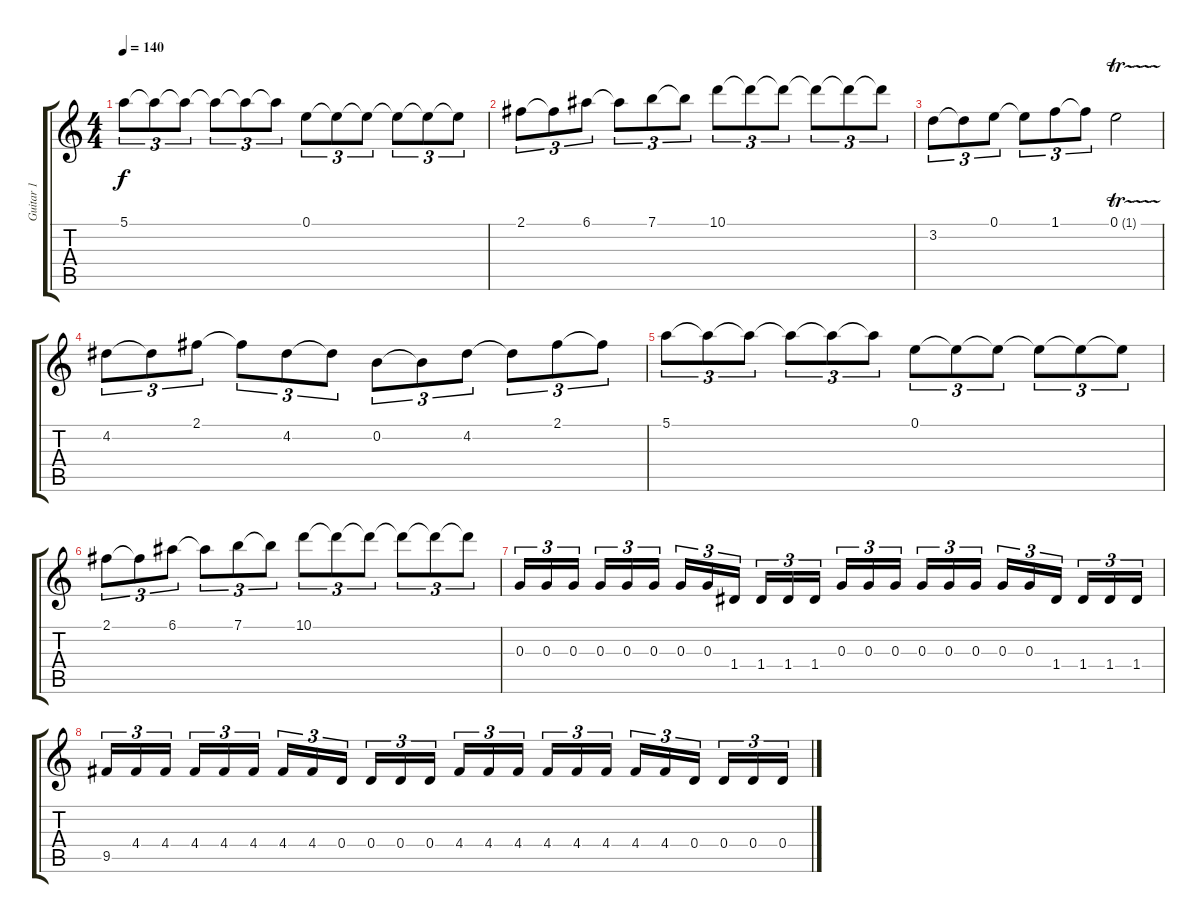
\track ("Guitar 1" "Guitar 1") {instrument distortionguitar}
\staff {score tabs}
\tuning (E4 B3 G3 D3 A2 E2) {hide}
\ts (4 4)
\tempo 140
\clef g2
\ks c
5.1.8{tu (3 2) dy f} 5.1{t}.8{tu (3 2)} 5.1{t}.8{tu (3 2)} 5.1{t}.8{tu (3 2)} 5.1{t}.8{tu (3 2)} 5.1{t}.8{tu (3 2)} 0.1.8{tu (3 2)} 0.1{t}.8{tu (3 2)} 0.1{t}.8{tu (3 2)} 0.1{t}.8{tu (3 2)} 0.1{t}.8{tu (3 2)} 0.1{t}.8{tu (3 2)} |
2.1.8{tu (3 2)} 2.1{t}.8{tu (3 2)} 6.1.8{tu (3 2)} 6.1{t}.8{tu (3 2)} 7.1.8{tu (3 2)} 7.1{t}.8{tu (3 2)} 10.1.8{tu (3 2)} 10.1{t}.8{tu (3 2)} 10.1{t}.8{tu (3 2)} 10.1{t}.8{tu (3 2)} 10.1{t}.8{tu (3 2)} 10.1{t}.8{tu (3 2)} |
3.2.8{tu (3 2)} 3.2{t}.8{tu (3 2)} 0.1.8{tu (3 2)} 0.1{t}.8{tu (3 2)} 1.1.8{tu (3 2)} 1.1{t}.8{tu (3 2)} 0.1{tr (1 32)}.2 |
4.2.8{tu (3 2)} 4.2{t}.8{tu (3 2)} 2.1.8{tu (3 2)} 2.1{t}.8{tu (3 2)} 4.2.8{tu (3 2)} 4.2{t}.8{tu (3 2)} 0.2.8{tu (3 2)} 0.2{t}.8{tu (3 2)} 4.2.8{tu (3 2)} 4.2{t}.8{tu (3 2)} 2.1.8{tu (3 2)} 2.1{t}.8{tu (3 2)} |
5.1.8{tu (3 2)} 5.1{t}.8{tu (3 2)} 5.1{t}.8{tu (3 2)} 5.1{t}.8{tu (3 2)} 5.1{t}.8{tu (3 2)} 5.1{t}.8{tu (3 2)} 0.1.8{tu (3 2)} 0.1{t}.8{tu (3 2)} 0.1{t}.8{tu (3 2)} 0.1{t}.8{tu (3 2)} 0.1{t}.8{tu (3 2)} 0.1{t}.8{tu (3 2)} |
2.1.8{tu (3 2)} 2.1{t}.8{tu (3 2)} 6.1.8{tu (3 2)} 6.1{t}.8{tu (3 2)} 7.1.8{tu (3 2)} 7.1{t}.8{tu (3 2)} 10.1.8{tu (3 2)} 10.1{t}.8{tu (3 2)} 10.1{t}.8{tu (3 2)} 10.1{t}.8{tu (3 2)} 10.1{t}.8{tu (3 2)} 10.1{t}.8{tu (3 2)} |
0.3.16{tu (3 2)} 0.3.16{tu (3 2)} 0.3.16{tu (3 2)} 0.3.16{tu (3 2)} 0.3.16{tu (3 2)} 0.3.16{tu (3 2)} 0.3.16{tu (3 2)} 0.3.16{tu (3 2)} 1.4.16{tu (3 2)} 1.4.16{tu (3 2)} 1.4.16{tu (3 2)} 1.4.16{tu (3 2)} 0.3.16{tu (3 2)} 0.3.16{tu (3 2)} 0.3.16{tu (3 2)} 0.3.16{tu (3 2)} 0.3.16{tu (3 2)} 0.3.16{tu (3 2)} 0.3.16{tu (3 2)} 0.3.16{tu (3 2)} 1.4.16{tu (3 2)} 1.4.16{tu (3 2)} 1.4.16{tu (3 2)} 1.4.16{tu (3 2)} |
9.5.16{tu (3 2)} 4.4.16{tu (3 2)} 4.4.16{tu (3 2)} 4.4.16{tu (3 2)} 4.4.16{tu (3 2)} 4.4.16{tu (3 2)} 4.4.16{tu (3 2)} 4.4.16{tu (3 2)} 0.4.16{tu (3 2)} 0.4.16{tu (3 2)} 0.4.16{tu (3 2)} 0.4.16{tu (3 2)} 4.4.16{tu (3 2)} 4.4.16{tu (3 2)} 4.4.16{tu (3 2)} 4.4.16{tu (3 2)} 4.4.16{tu (3 2)} 4.4.16{tu (3 2)} 4.4.16{tu (3 2)} 4.4.16{tu (3 2)} 0.4.16{tu (3 2)} 0.4.16{tu (3 2)} 0.4.16{tu (3 2)} 0.4.16{tu (3 2)}
